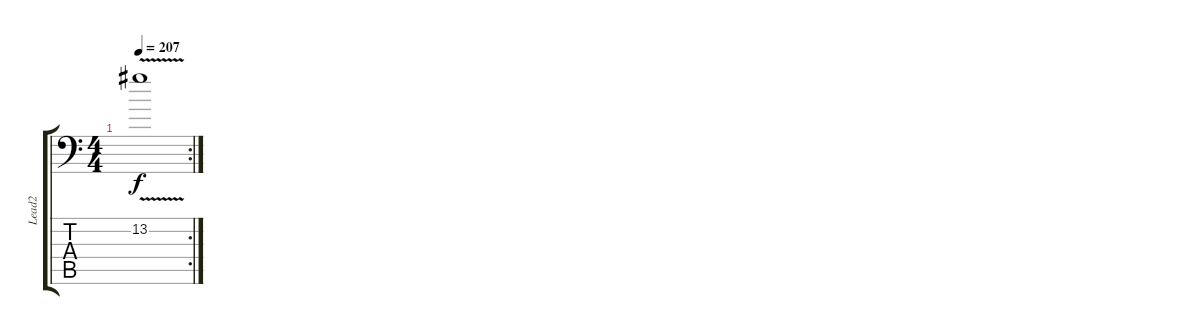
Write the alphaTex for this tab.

\track ("Lead2" "Lead2") {instrument distortionguitar}
\staff {score tabs}
\tuning (C4 G3 Eb3 Bb2 F2 Bb1) {hide}
\rc 2
\ts (4 4)
\tempo 207
\clef f4
\ks c
13.2{v}.1{dy f}
